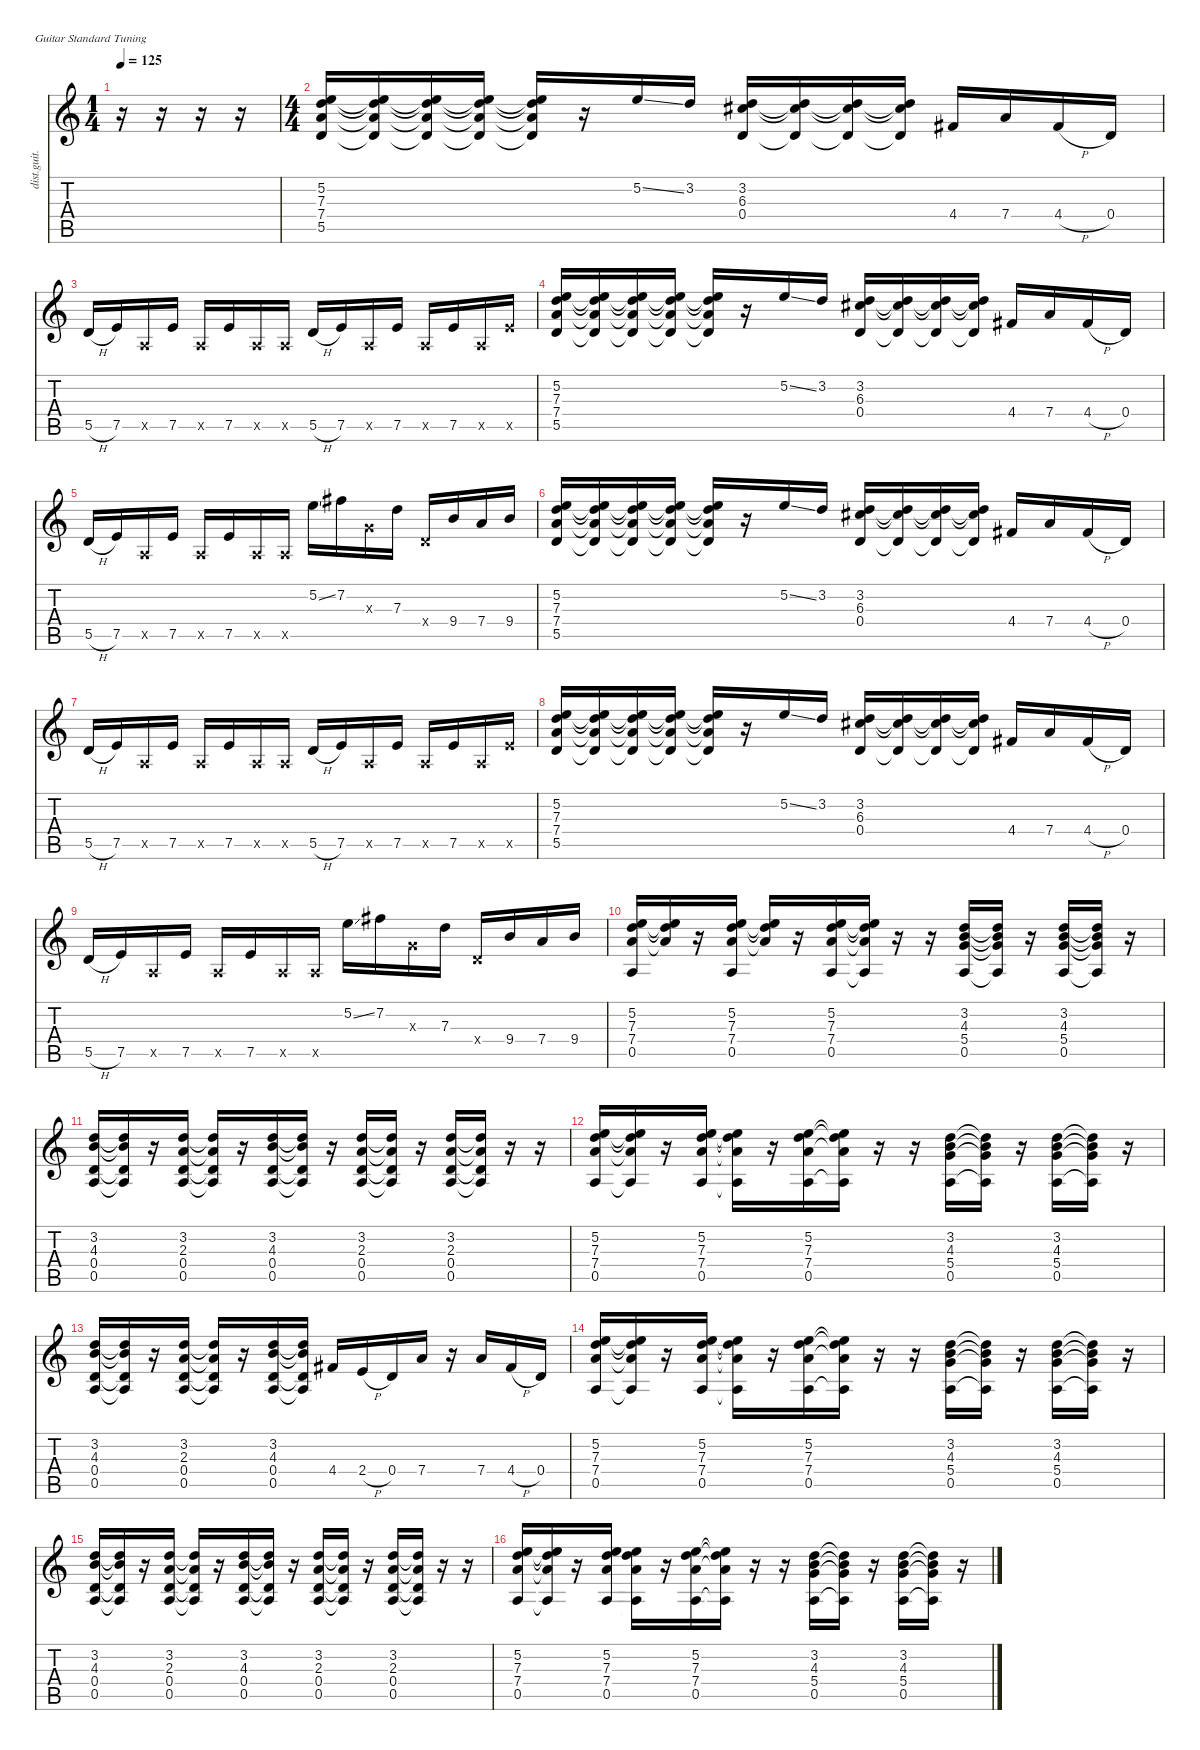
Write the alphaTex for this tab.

\defaultSystemsLayout 4
\hideDynamics
\bracketExtendMode nobrackets
\otherSystemsTrackNameOrientation horizontal
\track ("L" "dist.guit.") {instrument distortionguitar}
\staff {score tabs}
\tuning (E4 B3 G3 D3 A2 E2)
\ts (1 4)
\beaming (8 2)
\tempo 125
\clef g2
\ks c
r.16{dy mf instrument distortionguitar beam Down} r.16{beam Down} r.16{beam Down} r.16{beam Down} |
\ts (4 4)
\beaming (8 2 2 2 2)
(5.5 7.4 7.3 5.2).16{beam Up} (5.5{t} 7.4{t} 7.3{t} 5.2{t}).16{beam Up} (5.5{t} 7.4{t} 7.3{t} 5.2{t}).16{beam Up} (5.5{t} 7.4{t} 7.3{t} 5.2{t}).16{beam Up} (5.5{t} 7.4{t} 7.3{t} 5.2{t}).16{beam Up} r.16{beam Up} 5.2{ss}.16{beam Up} 3.2.16{beam Up} (0.4 6.3{acc #} 3.2).16{beam Up} (0.4{t} 6.3{t acc #} 3.2{t}).16{beam Up} (0.4{t} 6.3{t acc #} 3.2{t}).16{beam Up} (0.4{t} 6.3{t acc #} 3.2{t}).16{beam Up} 4.4{acc #}.16{beam Up} 7.4.16{beam Up} 4.4{h acc #}.16{beam Up} 0.4.16{beam Up} |
5.5{h}.16{beam Up} 7.5.16{beam Up} 0.5{x}.16{beam Up} 7.5.16{beam Up} 0.5{x}.16{beam Up} 7.5.16{beam Up} 0.5{x}.16{beam Up} 0.5{x}.16{beam Up} 5.5{h}.16{beam Up} 7.5.16{beam Up} 0.5{x}.16{beam Up} 7.5.16{beam Up} 0.5{x}.16{beam Up} 7.5.16{beam Up} 0.5{x}.16{beam Up} 7.5{x}.16{beam Up} |
(5.5 7.4 7.3 5.2).16{beam Up} (5.5{t} 7.4{t} 7.3{t} 5.2{t}).16{beam Up} (5.5{t} 7.4{t} 7.3{t} 5.2{t}).16{beam Up} (5.5{t} 7.4{t} 7.3{t} 5.2{t}).16{beam Up} (5.5{t} 7.4{t} 7.3{t} 5.2{t}).16{beam Up} r.16{beam Up} 5.2{ss}.16{beam Up} 3.2.16{beam Up} (0.4 6.3{acc #} 3.2).16{beam Up} (0.4{t} 6.3{t acc #} 3.2{t}).16{beam Up} (0.4{t} 6.3{t acc #} 3.2{t}).16{beam Up} (0.4{t} 6.3{t acc #} 3.2{t}).16{beam Up} 4.4{acc #}.16{beam Up} 7.4.16{beam Up} 4.4{h acc #}.16{beam Up} 0.4.16{beam Up} |
5.5{h}.16{beam Up} 7.5.16{beam Up} 0.5{x}.16{beam Up} 7.5.16{beam Up} 0.5{x}.16{beam Up} 7.5.16{beam Up} 0.5{x}.16{beam Up} 0.5{x}.16{beam Up} 5.2{ss}.16{beam Down} 7.2{acc #}.16{beam Down} 0.3{x}.16{beam Down} 7.3.16{beam Down} 0.4{x}.16{beam Up} 9.4.16{beam Up} 7.4.16{beam Up} 9.4.16{beam Up} |
(5.5 7.4 7.3 5.2).16{beam Up} (5.5{t} 7.4{t} 7.3{t} 5.2{t}).16{beam Up} (5.5{t} 7.4{t} 7.3{t} 5.2{t}).16{beam Up} (5.5{t} 7.4{t} 7.3{t} 5.2{t}).16{beam Up} (5.5{t} 7.4{t} 7.3{t} 5.2{t}).16{beam Up} r.16{beam Up} 5.2{ss}.16{beam Up} 3.2.16{beam Up} (0.4 6.3{acc #} 3.2).16{beam Up} (0.4{t} 6.3{t acc #} 3.2{t}).16{beam Up} (0.4{t} 6.3{t acc #} 3.2{t}).16{beam Up} (0.4{t} 6.3{t acc #} 3.2{t}).16{beam Up} 4.4{acc #}.16{beam Up} 7.4.16{beam Up} 4.4{h acc #}.16{beam Up} 0.4.16{beam Up} |
5.5{h}.16{beam Up} 7.5.16{beam Up} 0.5{x}.16{beam Up} 7.5.16{beam Up} 0.5{x}.16{beam Up} 7.5.16{beam Up} 0.5{x}.16{beam Up} 0.5{x}.16{beam Up} 5.5{h}.16{beam Up} 7.5.16{beam Up} 0.5{x}.16{beam Up} 7.5.16{beam Up} 0.5{x}.16{beam Up} 7.5.16{beam Up} 0.5{x}.16{beam Up} 7.5{x}.16{beam Up} |
(5.5 7.4 7.3 5.2).16{beam Up} (5.5{t} 7.4{t} 7.3{t} 5.2{t}).16{beam Up} (5.5{t} 7.4{t} 7.3{t} 5.2{t}).16{beam Up} (5.5{t} 7.4{t} 7.3{t} 5.2{t}).16{beam Up} (5.5{t} 7.4{t} 7.3{t} 5.2{t}).16{beam Up} r.16{beam Up} 5.2{ss}.16{beam Up} 3.2.16{beam Up} (0.4 6.3{acc #} 3.2).16{beam Up} (0.4{t} 6.3{t acc #} 3.2{t}).16{beam Up} (0.4{t} 6.3{t acc #} 3.2{t}).16{beam Up} (0.4{t} 6.3{t acc #} 3.2{t}).16{beam Up} 4.4{acc #}.16{beam Up} 7.4.16{beam Up} 4.4{h acc #}.16{beam Up} 0.4.16{beam Up} |
5.5{h}.16{beam Up} 7.5.16{beam Up} 0.5{x}.16{beam Up} 7.5.16{beam Up} 0.5{x}.16{beam Up} 7.5.16{beam Up} 0.5{x}.16{beam Up} 0.5{x}.16{beam Up} 5.2{ss}.16{beam Down} 7.2{acc #}.16{beam Down} 0.3{x}.16{beam Down} 7.3.16{beam Down} 0.4{x}.16{beam Up} 9.4.16{beam Up} 7.4.16{beam Up} 9.4.16{beam Up} |
(7.4 7.3 5.2 0.5).16{beam Up} (7.4{t} 7.3{t} 5.2{t}).16{beam Up} r.16{beam Up} (7.4 7.3 5.2 0.5).16{beam Up} (7.4{t} 7.3{t} 5.2{t}).16{beam Up} r.16{beam Up} (7.4 7.3 5.2 0.5).16{beam Up} (7.4{t} 7.3{t} 5.2{t} 0.5{t}).16{beam Up} r.16{beam Up} r.16{beam Up} (5.4 4.3 3.2 0.5).16{beam Up} (5.4{t} 4.3{t} 3.2{t} 0.5{t}).16{beam Up} r.16{beam Up} (5.4 4.3 3.2 0.5).16{beam Up} (5.4{t} 4.3{t} 3.2{t} 0.5{t}).16{beam Up} r.16{beam Up} |
(0.4 4.3 3.2 0.5).16{beam Up} (0.4{t} 4.3{t} 3.2{t} 0.5{t}).16{beam Up} r.16{beam Up} (0.4 2.3 3.2 0.5).16{beam Up} (0.4{t} 2.3{t} 3.2{t} 0.5{t}).16{beam Up} r.16{beam Up} (0.4 4.3 3.2 0.5).16{beam Up} (0.4{t} 4.3{t} 3.2{t} 0.5{t}).16{beam Up} r.16{beam Up} (0.4 2.3 3.2 0.5).16{beam Up} (0.4{t} 2.3{t} 3.2{t} 0.5{t}).16{beam Up} r.16{beam Up} (0.4 2.3 3.2 0.5).16{beam Up} (0.4{t} 2.3{t} 3.2{t} 0.5{t}).16{beam Up} r.16{beam Up} r.16{beam Up} |
(7.4 7.3 5.2 0.5).16{beam Up} (7.4{t} 7.3{t} 5.2{t} 0.5{t}).16{beam Up} r.16{beam Up} (7.4 7.3 5.2 0.5).16{beam Up} (7.4{t} 7.3{t} 5.2{t} 0.5{t}).16{beam Down} r.16{beam Down} (7.4 7.3 5.2 0.5).16{beam Down} (7.4{t} 7.3{t} 5.2{t} 0.5{t}).16{beam Down} r.16{beam Down} r.16{beam Down} (5.4 4.3 3.2 0.5).16{beam Up} (5.4{t} 4.3{t} 3.2{t} 0.5{t}).16{beam Up} r.16{beam Down} (5.4 4.3 3.2 0.5).16{beam Up} (5.4{t} 4.3{t} 3.2{t} 0.5{t}).16{beam Up} r.16{beam Down} |
(0.4 4.3 3.2 0.5).16{beam Up} (0.4{t} 4.3{t} 3.2{t} 0.5{t}).16{beam Up} r.16{beam Up} (3.2 2.3 0.4 0.5).16{beam Up} (3.2{t} 2.3{t} 0.4{t} 0.5{t}).16{beam Up} r.16{beam Up} (0.4 4.3 3.2 0.5).16{beam Up} (0.4{t} 4.3{t} 3.2{t} 0.5{t}).16{beam Up} 4.4{acc #}.16{beam Up} 2.4{h}.16{beam Up} 0.4.16{beam Up} 7.4.16{beam Up} r.16{beam Up} 7.4.16{beam Up} 4.4{h acc #}.16{beam Up} 0.4.16{beam Up} |
(7.4 7.3 5.2 0.5).16{beam Up} (7.4{t} 7.3{t} 5.2{t} 0.5{t}).16{beam Up} r.16{beam Up} (7.4 7.3 5.2 0.5).16{beam Up} (7.4{t} 7.3{t} 5.2{t} 0.5{t}).16{beam Down} r.16{beam Down} (7.4 7.3 5.2 0.5).16{beam Down} (7.4{t} 7.3{t} 5.2{t} 0.5{t}).16{beam Down} r.16{beam Down} r.16{beam Down} (5.4 4.3 3.2 0.5).16{beam Up} (5.4{t} 4.3{t} 3.2{t} 0.5{t}).16{beam Up} r.16{beam Down} (5.4 4.3 3.2 0.5).16{beam Up} (5.4{t} 4.3{t} 3.2{t} 0.5{t}).16{beam Up} r.16{beam Down} |
(0.4 4.3 3.2 0.5).16{beam Up} (0.4{t} 4.3{t} 3.2{t} 0.5{t}).16{beam Up} r.16{beam Up} (0.4 2.3 3.2 0.5).16{beam Up} (0.4{t} 2.3{t} 3.2{t} 0.5{t}).16{beam Up} r.16{beam Up} (0.4 4.3 3.2 0.5).16{beam Up} (0.4{t} 4.3{t} 3.2{t} 0.5{t}).16{beam Up} r.16{beam Up} (0.4 2.3 3.2 0.5).16{beam Up} (0.4{t} 2.3{t} 3.2{t} 0.5{t}).16{beam Up} r.16{beam Up} (0.4 2.3 3.2 0.5).16{beam Up} (0.4{t} 2.3{t} 3.2{t} 0.5{t}).16{beam Up} r.16{beam Up} r.16{beam Up} |
(7.4 7.3 5.2 0.5).16{beam Up} (7.4{t} 7.3{t} 5.2{t} 0.5{t}).16{beam Up} r.16{beam Up} (7.4 7.3 5.2 0.5).16{beam Up} (7.4{t} 7.3{t} 5.2{t} 0.5{t}).16{beam Down} r.16{beam Down} (7.4 7.3 5.2 0.5).16{beam Down} (7.4{t} 7.3{t} 5.2{t} 0.5{t}).16{beam Down} r.16{beam Down} r.16{beam Down} (5.4 4.3 3.2 0.5).16{beam Up} (5.4{t} 4.3{t} 3.2{t} 0.5{t}).16{beam Up} r.16{beam Down} (5.4 4.3 3.2 0.5).16{beam Up} (5.4{t} 4.3{t} 3.2{t} 0.5{t}).16{beam Up} r.16{beam Down}
